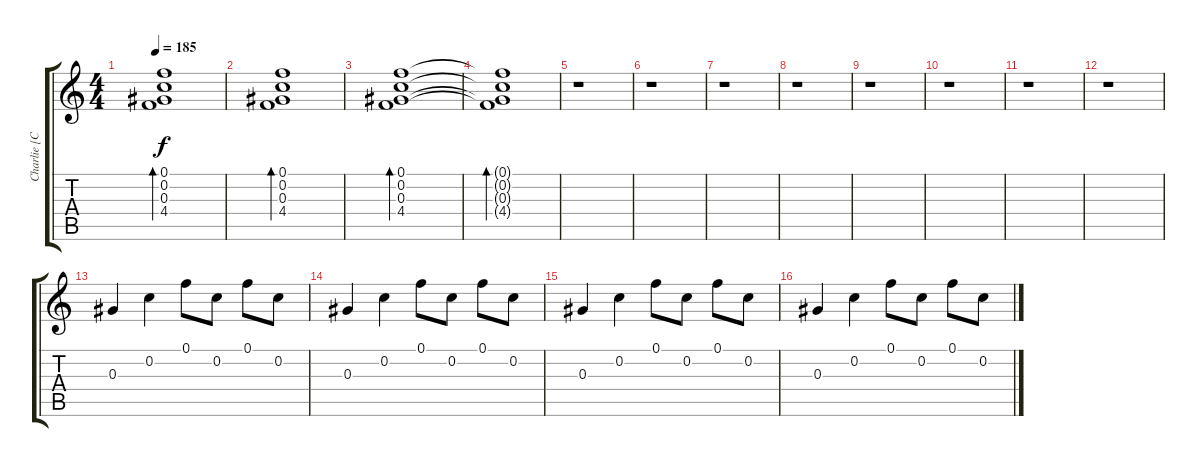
\track ("Charlie [Clean]" "Charlie [C") {instrument electricguitarjazz}
\staff {score tabs}
\tuning (F4 C4 Ab3 Db3 Ab2 Db2) {hide}
\ts (4 4)
\tempo 185
\clef g2
\ks c
(0.1 0.2 0.3 4.4).1{bd 30 dy f} |
(0.1 0.2 0.3 4.4).1{bd 30} |
(0.1 0.2 0.3 4.4).1{bd 30} |
(0.1{t} 0.2{t} 0.3{t} 4.4{t}).1{bd 30} |
r.1 |
r.1 |
r.1 |
r.1 |
r.1 |
r.1 |
r.1 |
r.1 |
0.3.4 0.2.4 0.1.8 0.2.8 0.1.8 0.2.8 |
0.3.4 0.2.4 0.1.8 0.2.8 0.1.8 0.2.8 |
0.3.4 0.2.4 0.1.8 0.2.8 0.1.8 0.2.8 |
0.3.4 0.2.4 0.1.8 0.2.8 0.1.8 0.2.8
